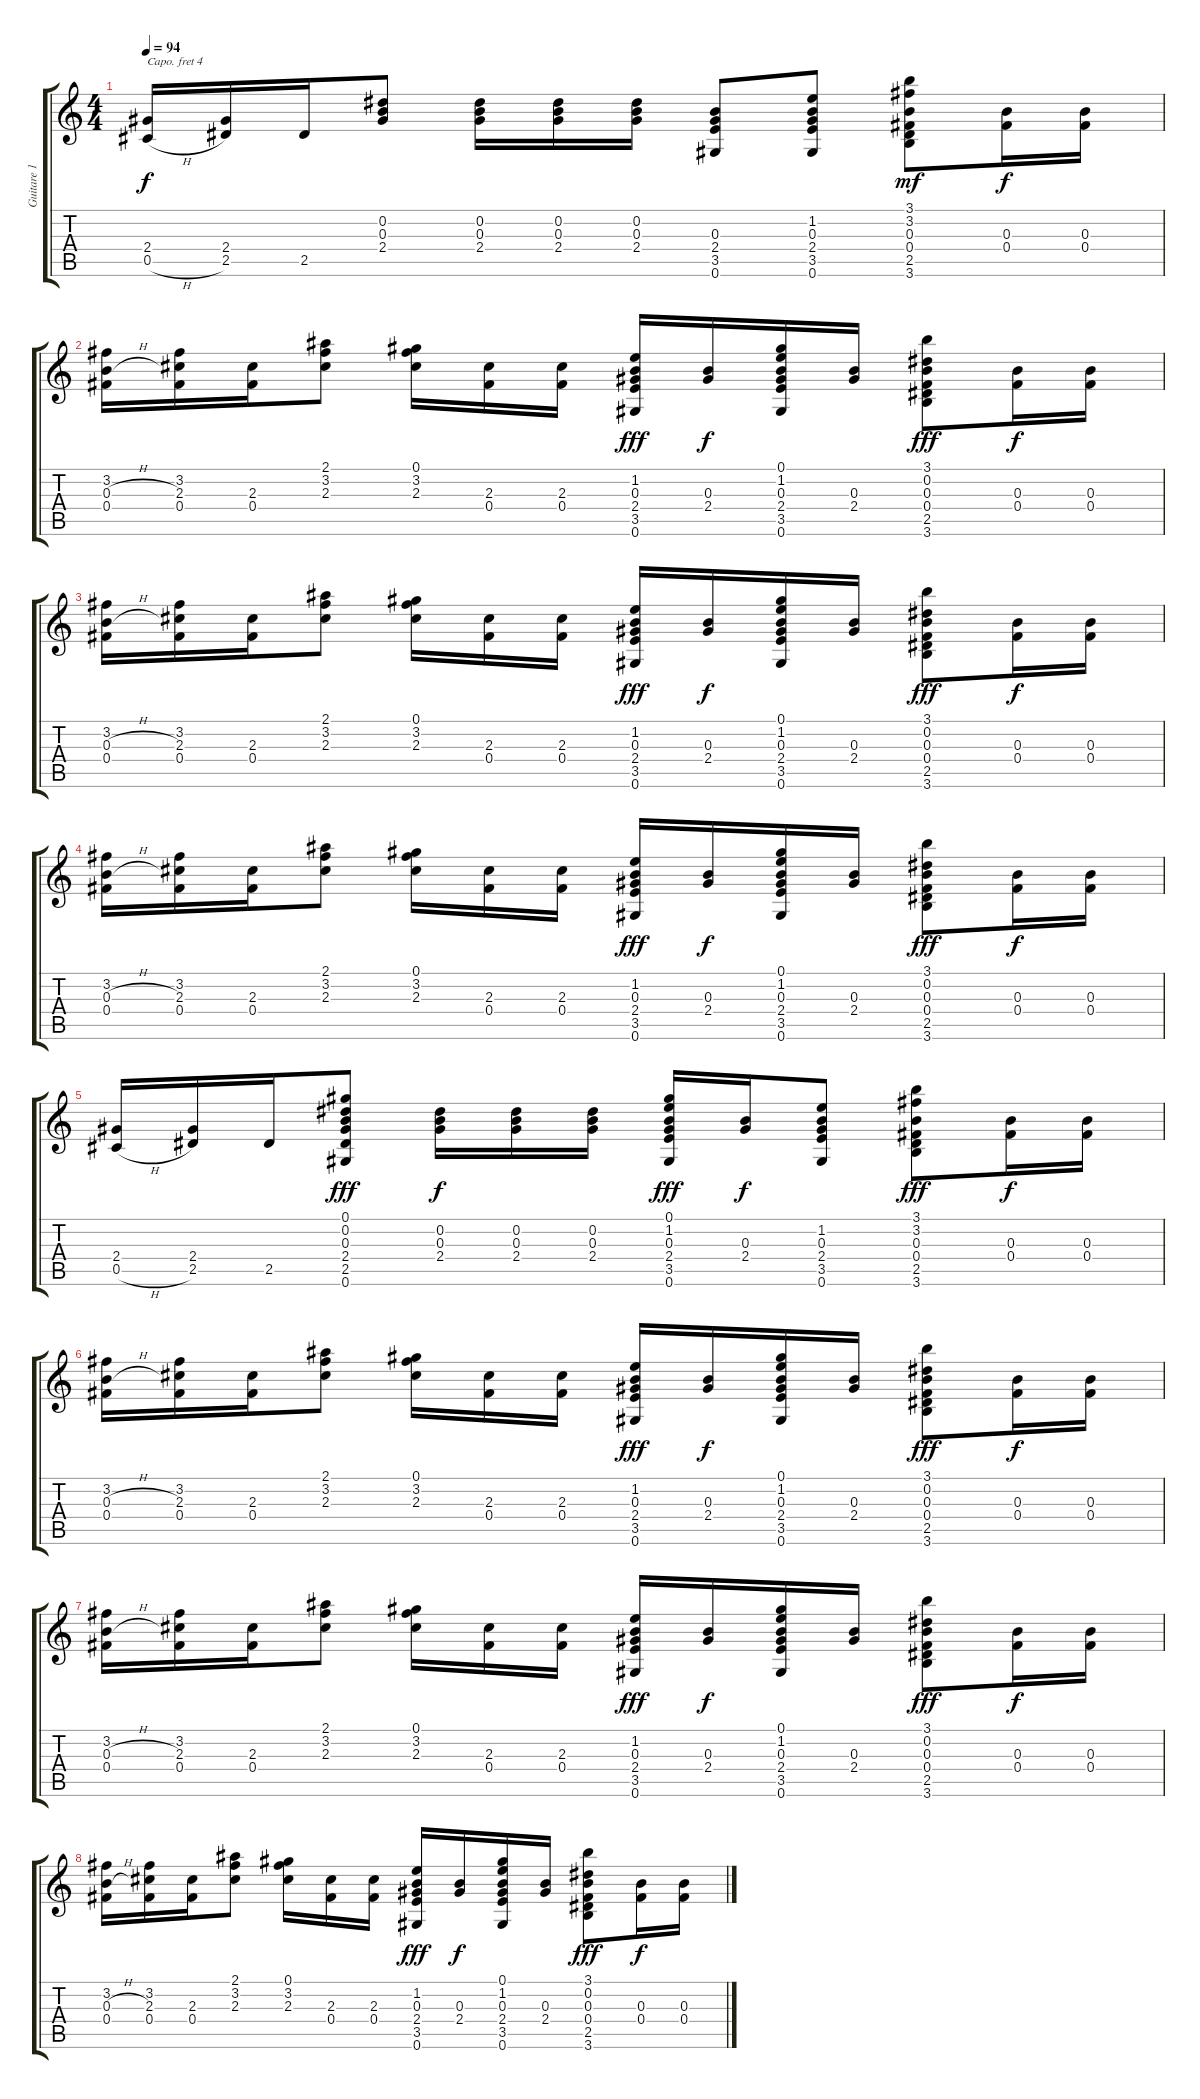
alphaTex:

\track ("Guitare 1" "Guitare 1") {instrument acousticguitarnylon}
\staff {score tabs}
\capo 4
\tuning (E4 B3 G3 D3 A2 E2) {hide}
\ts (4 4)
\tempo 94
\clef g2
\ks c
(2.4 0.5{h}).16{dy f} (2.4 2.5).16 2.5.16 (0.2 0.3 2.4).8 (0.2 0.3 2.4).16 (0.2 0.3 2.4).16 (0.2 0.3 2.4).16 (0.3 2.4 3.5 0.6).8 (1.2 0.3 2.4 3.5 0.6).8 (3.1 3.2 0.3 0.4 2.5 3.6).8{dy mf} (0.3 0.4).16{dy f} (0.3 0.4).16 |
(3.2 0.3{h} 0.4).16 (3.2 2.3 0.4).16 (2.3 0.4).16 (2.1 3.2 2.3).8 (0.1 3.2 2.3).16 (2.3 0.4).16 (2.3 0.4).16 (1.2 0.3 2.4 3.5 0.6).16{dy fff} (0.3 2.4).16{dy f} (0.1 1.2 0.3 2.4 3.5 0.6).16 (0.3 2.4).16 (3.1 0.2 0.3 0.4 2.5 3.6).8{dy fff} (0.3 0.4).16{dy f} (0.3 0.4).16 |
(3.2 0.3{h} 0.4).16 (3.2 2.3 0.4).16 (2.3 0.4).16 (2.1 3.2 2.3).8 (0.1 3.2 2.3).16 (2.3 0.4).16 (2.3 0.4).16 (1.2 0.3 2.4 3.5 0.6).16{dy fff} (0.3 2.4).16{dy f} (0.1 1.2 0.3 2.4 3.5 0.6).16 (0.3 2.4).16 (3.1 0.2 0.3 0.4 2.5 3.6).8{dy fff} (0.3 0.4).16{dy f} (0.3 0.4).16 |
(3.2 0.3{h} 0.4).16 (3.2 2.3 0.4).16 (2.3 0.4).16 (2.1 3.2 2.3).8 (0.1 3.2 2.3).16 (2.3 0.4).16 (2.3 0.4).16 (1.2 0.3 2.4 3.5 0.6).16{dy fff} (0.3 2.4).16{dy f} (0.1 1.2 0.3 2.4 3.5 0.6).16 (0.3 2.4).16 (3.1 0.2 0.3 0.4 2.5 3.6).8{dy fff} (0.3 0.4).16{dy f} (0.3 0.4).16 |
(2.4 0.5{h}).16 (2.4 2.5).16 2.5.16 (0.1 0.2 0.3 2.4 2.5 0.6).8{dy fff} (0.2 0.3 2.4).16{dy f} (0.2 0.3 2.4).16 (0.2 0.3 2.4).16 (0.1 1.2 0.3 2.4 3.5 0.6).16{dy fff} (0.3 2.4).16{dy f} (1.2 0.3 2.4 3.5 0.6).8 (3.1 3.2 0.3 0.4 2.5 3.6).8{dy fff} (0.3 0.4).16{dy f} (0.3 0.4).16 |
(3.2 0.3{h} 0.4).16 (3.2 2.3 0.4).16 (2.3 0.4).16 (2.1 3.2 2.3).8 (0.1 3.2 2.3).16 (2.3 0.4).16 (2.3 0.4).16 (1.2 0.3 2.4 3.5 0.6).16{dy fff} (0.3 2.4).16{dy f} (0.1 1.2 0.3 2.4 3.5 0.6).16 (0.3 2.4).16 (3.1 0.2 0.3 0.4 2.5 3.6).8{dy fff} (0.3 0.4).16{dy f} (0.3 0.4).16 |
(3.2 0.3{h} 0.4).16 (3.2 2.3 0.4).16 (2.3 0.4).16 (2.1 3.2 2.3).8 (0.1 3.2 2.3).16 (2.3 0.4).16 (2.3 0.4).16 (1.2 0.3 2.4 3.5 0.6).16{dy fff} (0.3 2.4).16{dy f} (0.1 1.2 0.3 2.4 3.5 0.6).16 (0.3 2.4).16 (3.1 0.2 0.3 0.4 2.5 3.6).8{dy fff} (0.3 0.4).16{dy f} (0.3 0.4).16 |
(3.2 0.3{h} 0.4).16 (3.2 2.3 0.4).16 (2.3 0.4).16 (2.1 3.2 2.3).8 (0.1 3.2 2.3).16 (2.3 0.4).16 (2.3 0.4).16 (1.2 0.3 2.4 3.5 0.6).16{dy fff} (0.3 2.4).16{dy f} (0.1 1.2 0.3 2.4 3.5 0.6).16 (0.3 2.4).16 (3.1 0.2 0.3 0.4 2.5 3.6).8{dy fff} (0.3 0.4).16{dy f} (0.3 0.4).16
